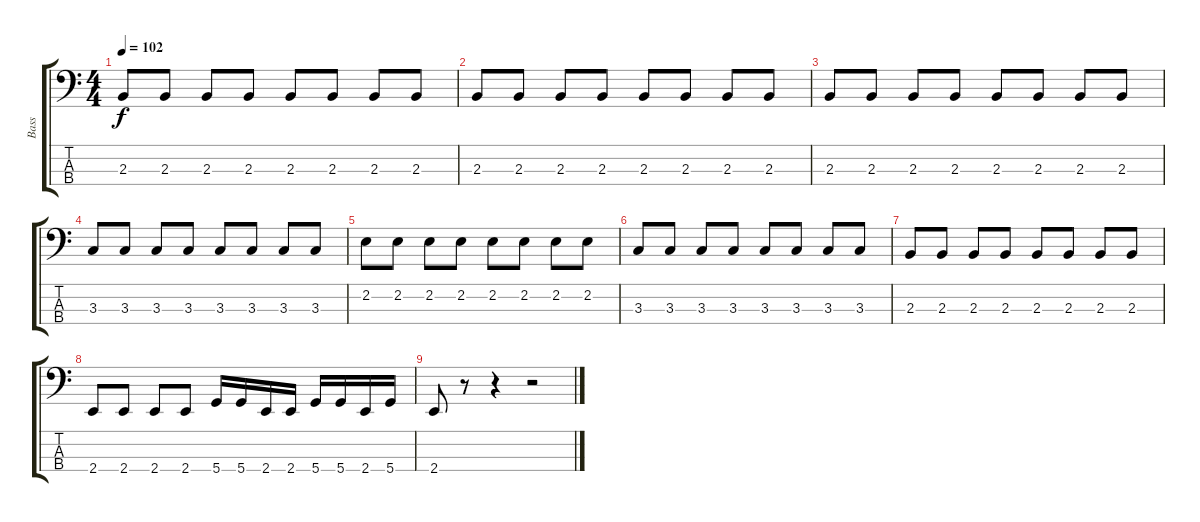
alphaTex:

\track ("Bass" "Bass") {instrument electricbasspick}
\staff {score tabs}
\tuning (G2 D2 A1 D1) {hide}
\ts (4 4)
\tempo 102
\clef f4
\ks c
2.3.8{dy f} 2.3.8 2.3.8 2.3.8 2.3.8 2.3.8 2.3.8 2.3.8 |
2.3.8 2.3.8 2.3.8 2.3.8 2.3.8 2.3.8 2.3.8 2.3.8 |
2.3.8 2.3.8 2.3.8 2.3.8 2.3.8 2.3.8 2.3.8 2.3.8 |
3.3.8 3.3.8 3.3.8 3.3.8 3.3.8 3.3.8 3.3.8 3.3.8 |
2.2.8 2.2.8 2.2.8 2.2.8 2.2.8 2.2.8 2.2.8 2.2.8 |
3.3.8 3.3.8 3.3.8 3.3.8 3.3.8 3.3.8 3.3.8 3.3.8 |
2.3.8 2.3.8 2.3.8 2.3.8 2.3.8 2.3.8 2.3.8 2.3.8 |
2.4.8 2.4.8 2.4.8 2.4.8 5.4.16 5.4.16 2.4.16 2.4.16 5.4.16 5.4.16 2.4.16 5.4.16 |
2.4.8 r.8 r.4 r.2
